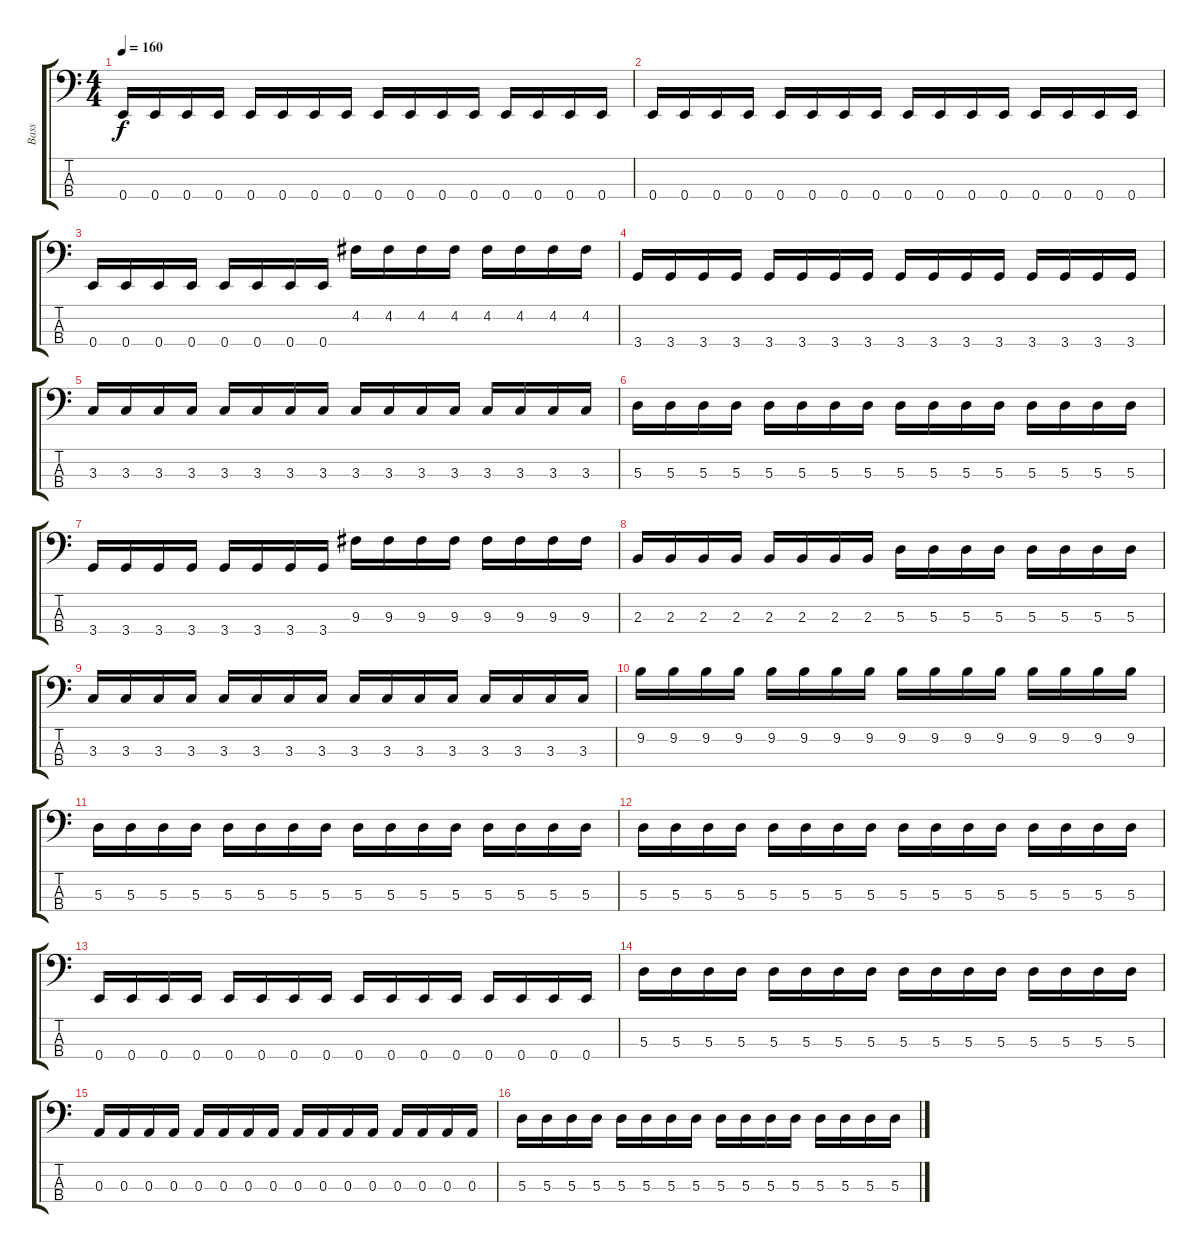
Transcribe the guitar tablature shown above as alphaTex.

\track ("Bass" "Bass") {instrument electricbasspick}
\staff {score tabs}
\tuning (G2 D2 A1 E1) {hide}
\ts (4 4)
\tempo 160
\clef f4
\ks c
0.4.16{dy f} 0.4.16 0.4.16 0.4.16 0.4.16 0.4.16 0.4.16 0.4.16 0.4.16 0.4.16 0.4.16 0.4.16 0.4.16 0.4.16 0.4.16 0.4.16 |
0.4.16 0.4.16 0.4.16 0.4.16 0.4.16 0.4.16 0.4.16 0.4.16 0.4.16 0.4.16 0.4.16 0.4.16 0.4.16 0.4.16 0.4.16 0.4.16 |
0.4.16 0.4.16 0.4.16 0.4.16 0.4.16 0.4.16 0.4.16 0.4.16 4.2.16 4.2.16 4.2.16 4.2.16 4.2.16 4.2.16 4.2.16 4.2.16 |
3.4.16 3.4.16 3.4.16 3.4.16 3.4.16 3.4.16 3.4.16 3.4.16 3.4.16 3.4.16 3.4.16 3.4.16 3.4.16 3.4.16 3.4.16 3.4.16 |
3.3.16 3.3.16 3.3.16 3.3.16 3.3.16 3.3.16 3.3.16 3.3.16 3.3.16 3.3.16 3.3.16 3.3.16 3.3.16 3.3.16 3.3.16 3.3.16 |
5.3.16 5.3.16 5.3.16 5.3.16 5.3.16 5.3.16 5.3.16 5.3.16 5.3.16 5.3.16 5.3.16 5.3.16 5.3.16 5.3.16 5.3.16 5.3.16 |
3.4.16 3.4.16 3.4.16 3.4.16 3.4.16 3.4.16 3.4.16 3.4.16 9.3.16 9.3.16 9.3.16 9.3.16 9.3.16 9.3.16 9.3.16 9.3.16 |
2.3.16 2.3.16 2.3.16 2.3.16 2.3.16 2.3.16 2.3.16 2.3.16 5.3.16 5.3.16 5.3.16 5.3.16 5.3.16 5.3.16 5.3.16 5.3.16 |
3.3.16 3.3.16 3.3.16 3.3.16 3.3.16 3.3.16 3.3.16 3.3.16 3.3.16 3.3.16 3.3.16 3.3.16 3.3.16 3.3.16 3.3.16 3.3.16 |
9.2.16 9.2.16 9.2.16 9.2.16 9.2.16 9.2.16 9.2.16 9.2.16 9.2.16 9.2.16 9.2.16 9.2.16 9.2.16 9.2.16 9.2.16 9.2.16 |
5.3.16 5.3.16 5.3.16 5.3.16 5.3.16 5.3.16 5.3.16 5.3.16 5.3.16 5.3.16 5.3.16 5.3.16 5.3.16 5.3.16 5.3.16 5.3.16 |
5.3.16 5.3.16 5.3.16 5.3.16 5.3.16 5.3.16 5.3.16 5.3.16 5.3.16 5.3.16 5.3.16 5.3.16 5.3.16 5.3.16 5.3.16 5.3.16 |
0.4.16 0.4.16 0.4.16 0.4.16 0.4.16 0.4.16 0.4.16 0.4.16 0.4.16 0.4.16 0.4.16 0.4.16 0.4.16 0.4.16 0.4.16 0.4.16 |
5.3.16 5.3.16 5.3.16 5.3.16 5.3.16 5.3.16 5.3.16 5.3.16 5.3.16 5.3.16 5.3.16 5.3.16 5.3.16 5.3.16 5.3.16 5.3.16 |
0.3.16 0.3.16 0.3.16 0.3.16 0.3.16 0.3.16 0.3.16 0.3.16 0.3.16 0.3.16 0.3.16 0.3.16 0.3.16 0.3.16 0.3.16 0.3.16 |
5.3.16 5.3.16 5.3.16 5.3.16 5.3.16 5.3.16 5.3.16 5.3.16 5.3.16 5.3.16 5.3.16 5.3.16 5.3.16 5.3.16 5.3.16 5.3.16
